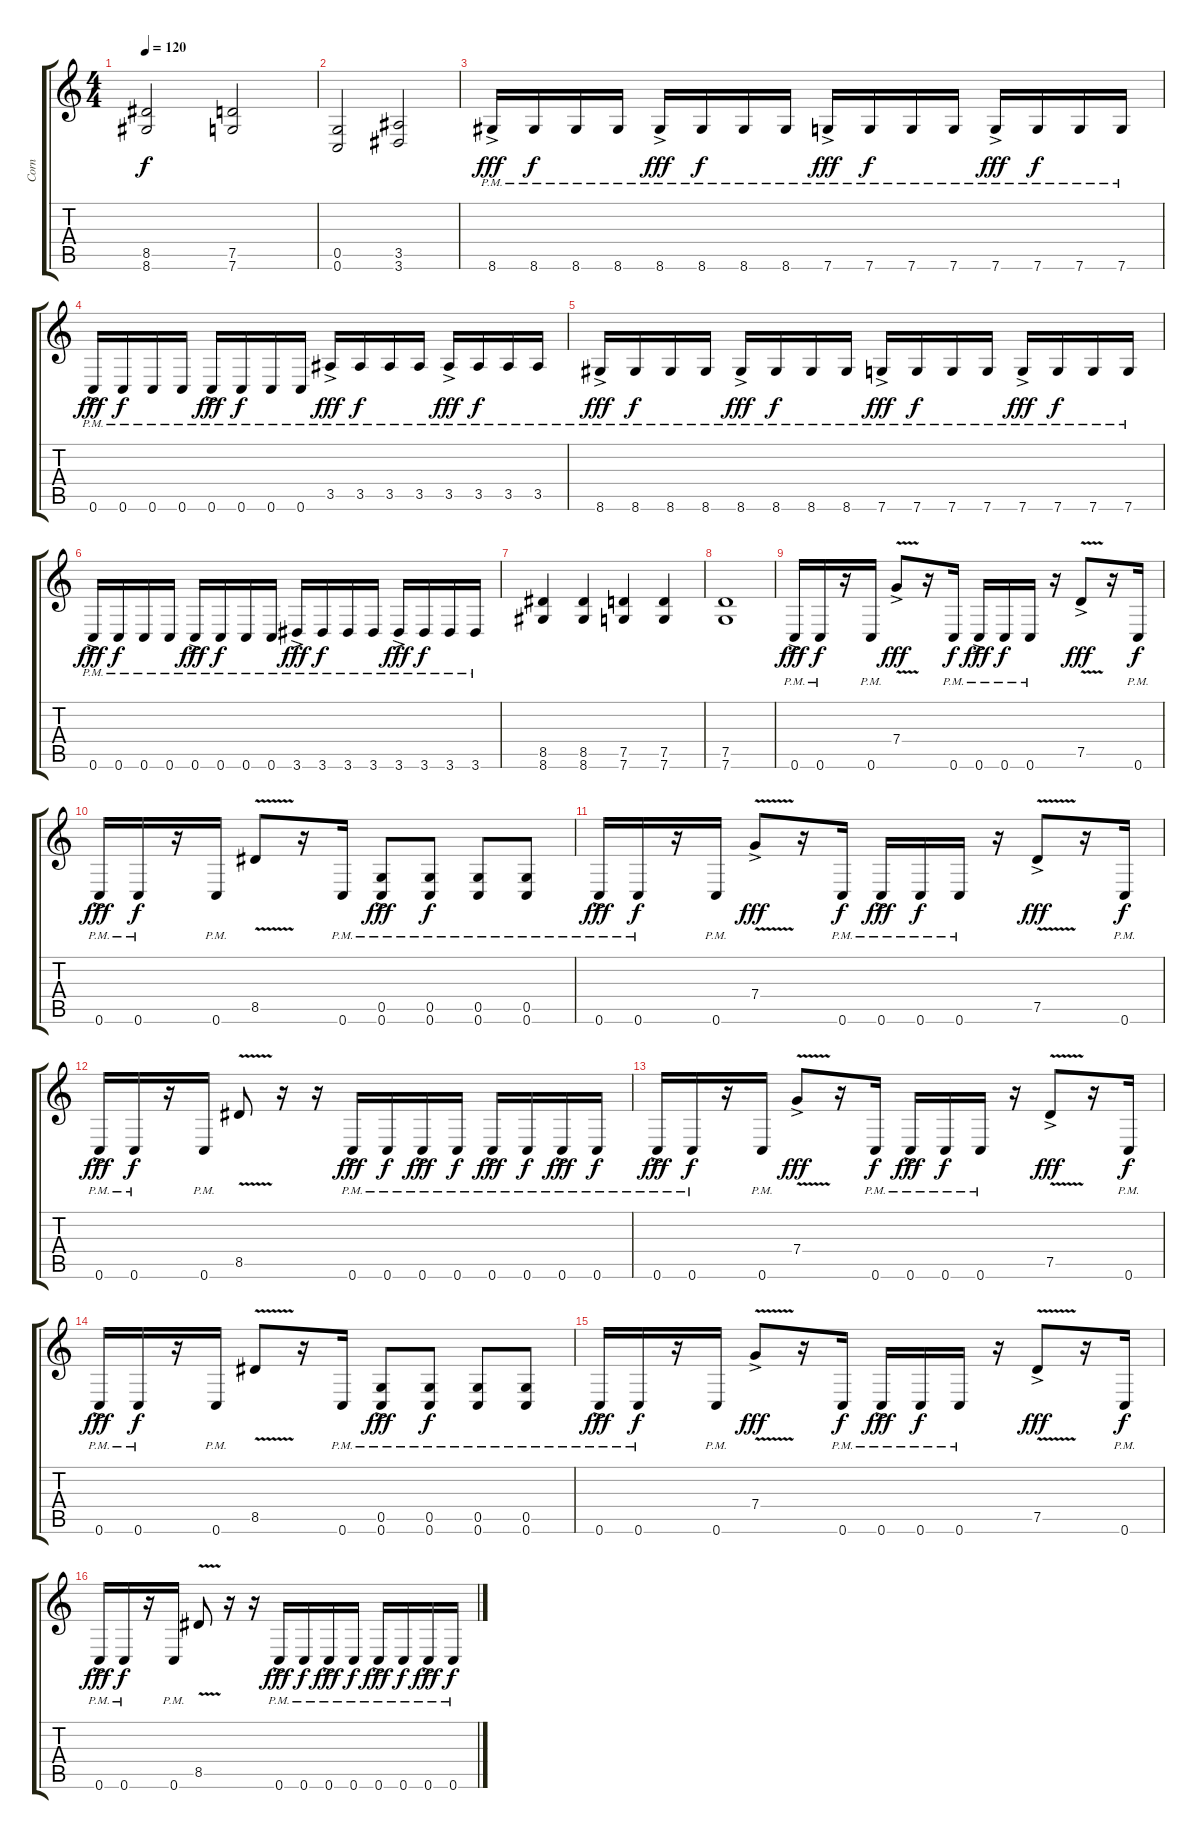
\track ("Corn" "Corn") {instrument distortionguitar}
\staff {score tabs}
\tuning (D4 A3 F3 C3 G2 C2) {hide}
\ts (4 4)
\tempo 120
\clef g2
\ks c
(8.5 8.6).2{dy f} (7.5 7.6).2 |
(0.5 0.6).2 (3.5 3.6).2 |
8.6{ac pm}.16{dy fff} 8.6{pm}.16{dy f} 8.6{pm}.16 8.6{pm}.16 8.6{ac pm}.16{dy fff} 8.6{pm}.16{dy f} 8.6{pm}.16 8.6{pm}.16 7.6{ac pm}.16{dy fff} 7.6{pm}.16{dy f} 7.6{pm}.16 7.6{pm}.16 7.6{ac pm}.16{dy fff} 7.6{pm}.16{dy f} 7.6{pm}.16 7.6{pm}.16 |
0.6{ac pm}.16{dy fff} 0.6{pm}.16{dy f} 0.6{pm}.16 0.6{pm}.16 0.6{ac pm}.16{dy fff} 0.6{pm}.16{dy f} 0.6{pm}.16 0.6{pm}.16 3.5{ac pm}.16{dy fff} 3.5{pm}.16{dy f} 3.5{pm}.16 3.5{pm}.16 3.5{ac pm}.16{dy fff} 3.5{pm}.16{dy f} 3.5{pm}.16 3.5{pm}.16 |
8.6{ac pm}.16{dy fff} 8.6{pm}.16{dy f} 8.6{pm}.16 8.6{pm}.16 8.6{ac pm}.16{dy fff} 8.6{pm}.16{dy f} 8.6{pm}.16 8.6{pm}.16 7.6{ac pm}.16{dy fff} 7.6{pm}.16{dy f} 7.6{pm}.16 7.6{pm}.16 7.6{ac pm}.16{dy fff} 7.6{pm}.16{dy f} 7.6{pm}.16 7.6{pm}.16 |
0.6{ac pm}.16{dy fff} 0.6{pm}.16{dy f} 0.6{pm}.16 0.6{pm}.16 0.6{ac pm}.16{dy fff} 0.6{pm}.16{dy f} 0.6{pm}.16 0.6{pm}.16 3.6{ac pm}.16{dy fff} 3.6{pm}.16{dy f} 3.6{pm}.16 3.6{pm}.16 3.6{ac pm}.16{dy fff} 3.6{pm}.16{dy f} 3.6{pm}.16 3.6{pm}.16 |
(8.5 8.6).4 (8.5 8.6).4 (7.5 7.6).4 (7.5 7.6).4 |
(7.5 7.6).1 |
0.6{ac pm}.16{dy fff} 0.6{pm}.16{dy f} r.16 0.6{pm}.16 7.4{v ac}.8{dy fff} r.16 0.6{pm}.16{dy f} 0.6{ac pm}.16{dy fff} 0.6{pm}.16{dy f} 0.6{pm}.16 r.16 7.5{v ac}.8{dy fff} r.16 0.6{pm}.16{dy f} |
0.6{ac pm}.16{dy fff} 0.6{pm}.16{dy f} r.16 0.6{pm}.16 8.5{v}.8 r.16 0.6{pm}.16 (0.5{ac pm} 0.6).8{dy fff} (0.5{pm} 0.6).8{dy f} (0.5{pm} 0.6).8 (0.5{pm} 0.6).8 |
0.6{ac pm}.16{dy fff} 0.6{pm}.16{dy f} r.16 0.6{pm}.16 7.4{v ac}.8{dy fff} r.16 0.6{pm}.16{dy f} 0.6{ac pm}.16{dy fff} 0.6{pm}.16{dy f} 0.6{pm}.16 r.16 7.5{v ac}.8{dy fff} r.16 0.6{pm}.16{dy f} |
0.6{ac pm}.16{dy fff} 0.6{pm}.16{dy f} r.16 0.6{pm}.16 8.5{v}.8 r.16 r.16 0.6{ac pm}.16{dy fff} 0.6{pm}.16{dy f} 0.6{ac pm}.16{dy fff} 0.6{pm}.16{dy f} 0.6{ac pm}.16{dy fff} 0.6{pm}.16{dy f} 0.6{ac pm}.16{dy fff} 0.6{pm}.16{dy f} |
0.6{ac pm}.16{dy fff} 0.6{pm}.16{dy f} r.16 0.6{pm}.16 7.4{v ac}.8{dy fff} r.16 0.6{pm}.16{dy f} 0.6{ac pm}.16{dy fff} 0.6{pm}.16{dy f} 0.6{pm}.16 r.16 7.5{v ac}.8{dy fff} r.16 0.6{pm}.16{dy f} |
0.6{ac pm}.16{dy fff} 0.6{pm}.16{dy f} r.16 0.6{pm}.16 8.5{v}.8 r.16 0.6{pm}.16 (0.5{ac pm} 0.6).8{dy fff} (0.5{pm} 0.6).8{dy f} (0.5{pm} 0.6).8 (0.5{pm} 0.6).8 |
0.6{ac pm}.16{dy fff} 0.6{pm}.16{dy f} r.16 0.6{pm}.16 7.4{v ac}.8{dy fff} r.16 0.6{pm}.16{dy f} 0.6{ac pm}.16{dy fff} 0.6{pm}.16{dy f} 0.6{pm}.16 r.16 7.5{v ac}.8{dy fff} r.16 0.6{pm}.16{dy f} |
0.6{ac pm}.16{dy fff} 0.6{pm}.16{dy f} r.16 0.6{pm}.16 8.5{v}.8 r.16 r.16 0.6{ac pm}.16{dy fff} 0.6{pm}.16{dy f} 0.6{ac pm}.16{dy fff} 0.6{pm}.16{dy f} 0.6{ac pm}.16{dy fff} 0.6{pm}.16{dy f} 0.6{ac pm}.16{dy fff} 0.6{pm}.16{dy f}
